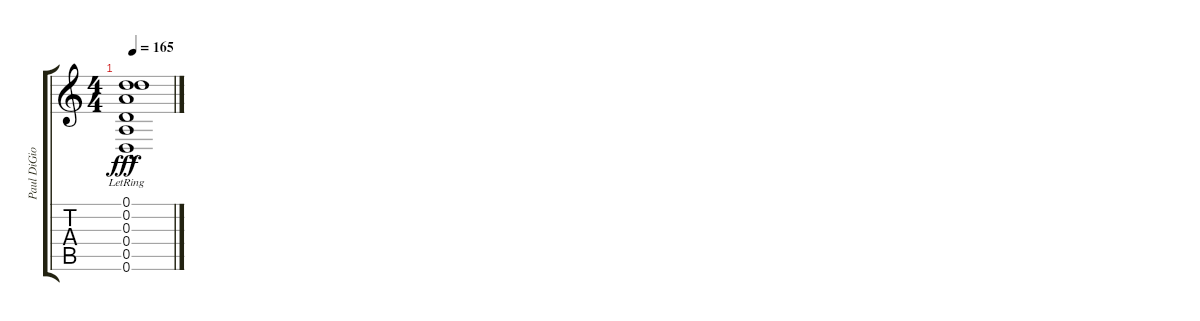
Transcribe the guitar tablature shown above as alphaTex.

\track ("Paul DiGiovanni (Lead Guitar)" "Paul DiGio") {instrument distortionguitar}
\staff {score tabs}
\tuning (D4 D4 A3 D3 A2 D2) {hide}
\ts (4 4)
\tempo 165
\clef g2
\ks c
(0.1{hac lr} 0.2{hac lr} 0.3{hac lr} 0.4{hac lr} 0.5{hac lr} 0.6{hac lr}).1{dy fff}
